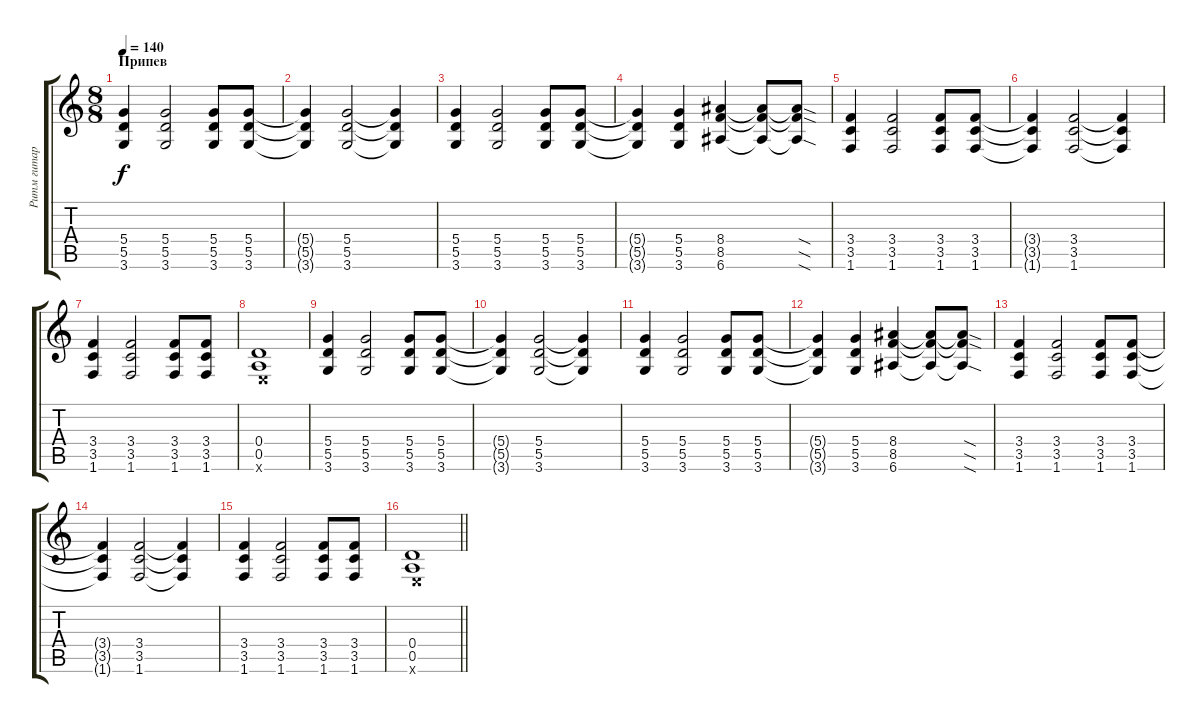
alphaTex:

\track ("Ритм гитара" "Ритм гитар") {instrument acousticguitarnylon}
\staff {score tabs}
\tuning (E4 B3 G3 D3 A2 E2) {hide}
\ts (8 8)
\section ("" "Припев")
\tempo 140
\clef g2
\ks c
(5.4 5.5 3.6).4{dy f volume 11} (5.4 5.5 3.6).2 (5.4 5.5 3.6).8 (5.4 5.5 3.6).8 |
(5.4{t} 5.5{t} 3.6{t}).4 (5.4 5.5 3.6).2 (5.4{t} 5.5{t} 3.6{t}).4 |
(5.4 5.5 3.6).4 (5.4 5.5 3.6).2 (5.4 5.5 3.6).8 (5.4 5.5 3.6).8 |
(5.4{t} 5.5{t} 3.6{t}).4 (5.4 5.5 3.6).4 (8.4 8.5 6.6).4 (8.4{t} 8.5{t} 6.6{t}).8 (8.4{sod t} 8.5{sod t} 6.6{sod t}).8 |
(3.4 3.5 1.6).4 (3.4 3.5 1.6).2 (3.4 3.5 1.6).8 (3.4 3.5 1.6).8 |
(3.4{t} 3.5{t} 1.6{t}).4 (3.4 3.5 1.6).2 (3.4{t} 3.5{t} 1.6{t}).4 |
(3.4 3.5 1.6).4 (3.4 3.5 1.6).2 (3.4 3.5 1.6).8 (3.4 3.5 1.6).8 |
(0.4 0.5 0.6{x}).1 |
(5.4 5.5 3.6).4 (5.4 5.5 3.6).2 (5.4 5.5 3.6).8 (5.4 5.5 3.6).8 |
(5.4{t} 5.5{t} 3.6{t}).4 (5.4 5.5 3.6).2 (5.4{t} 5.5{t} 3.6{t}).4 |
(5.4 5.5 3.6).4 (5.4 5.5 3.6).2 (5.4 5.5 3.6).8 (5.4 5.5 3.6).8 |
(5.4{t} 5.5{t} 3.6{t}).4 (5.4 5.5 3.6).4 (8.4 8.5 6.6).4 (8.4{t} 8.5{t} 6.6{t}).8 (8.4{sod t} 8.5{sod t} 6.6{sod t}).8 |
(3.4 3.5 1.6).4 (3.4 3.5 1.6).2 (3.4 3.5 1.6).8 (3.4 3.5 1.6).8 |
(3.4{t} 3.5{t} 1.6{t}).4 (3.4 3.5 1.6).2 (3.4{t} 3.5{t} 1.6{t}).4 |
(3.4 3.5 1.6).4 (3.4 3.5 1.6).2 (3.4 3.5 1.6).8 (3.4 3.5 1.6).8 |
\barLineRight lightlight
(0.4 0.5 0.6{x}).1
